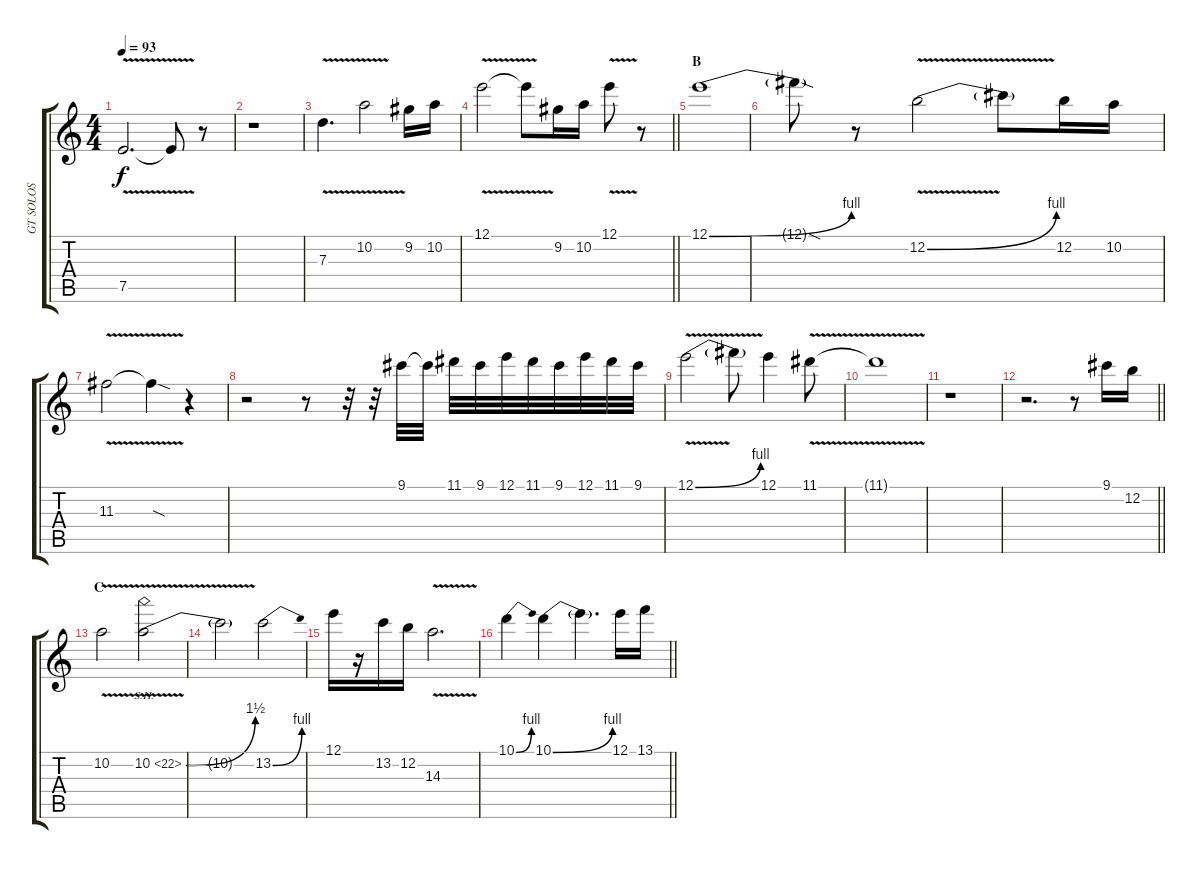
\track ("GT SOLOS" "GT SOLOS") {instrument distortionguitar}
\staff {score tabs}
\tuning (E4 B3 G3 D3 A2 E2) {hide}
\ts (4 4)
\tempo 93
\clef g2
\ks c
7.5{v}.2{d dy f} 7.5{t}.8 r.8 |
r.1 |
7.3{v}.4{d} 10.2{v}.2 9.2.16 10.2.16 |
\barLineRight lightlight
12.1{v}.2 12.1{t}.8 9.2.16 10.2.16 12.1{v}.8 r.8 |
\section ("" "B")
12.1{be (bend 0 0 60 4)}.1 |
12.1{sod t}.8 r.8 12.2{be (bend 0 0 60 4) v}.2 12.2{t}.8 12.2.16 10.2.16 |
11.3{v}.2 11.3{sod t}.4 r.4 |
r.2 r.8 r.32 r.32 9.1.32 9.1{t}.32 11.1.32 9.1.32 12.1.32 11.1.32 9.1.32 12.1.32 11.1.32 9.1.32 |
12.1{be (bend 0 0 60 4) v}.2 12.1{t}.8 12.1.4 11.1{v}.8 |
11.1{t}.1 |
r.1 |
\barLineRight lightlight
r.2{d} r.8 9.1.16 12.2.16 |
\section ("" "C")
10.2{v}.2 10.2{be (bend 0 0 60 6) sh 12 v}.2 |
10.2{t}.2 13.2{be (bend 0 0 60 4)}.2 |
12.1.16 r.16 13.2.16 12.2.16 14.3{v}.2{d} |
\barLineRight lightlight
10.1{be (bend 0 0 60 4)}.4 10.1{be (bend 0 0 60 4)}.4 10.1{t}.4{d} 12.1.16 13.1.16
